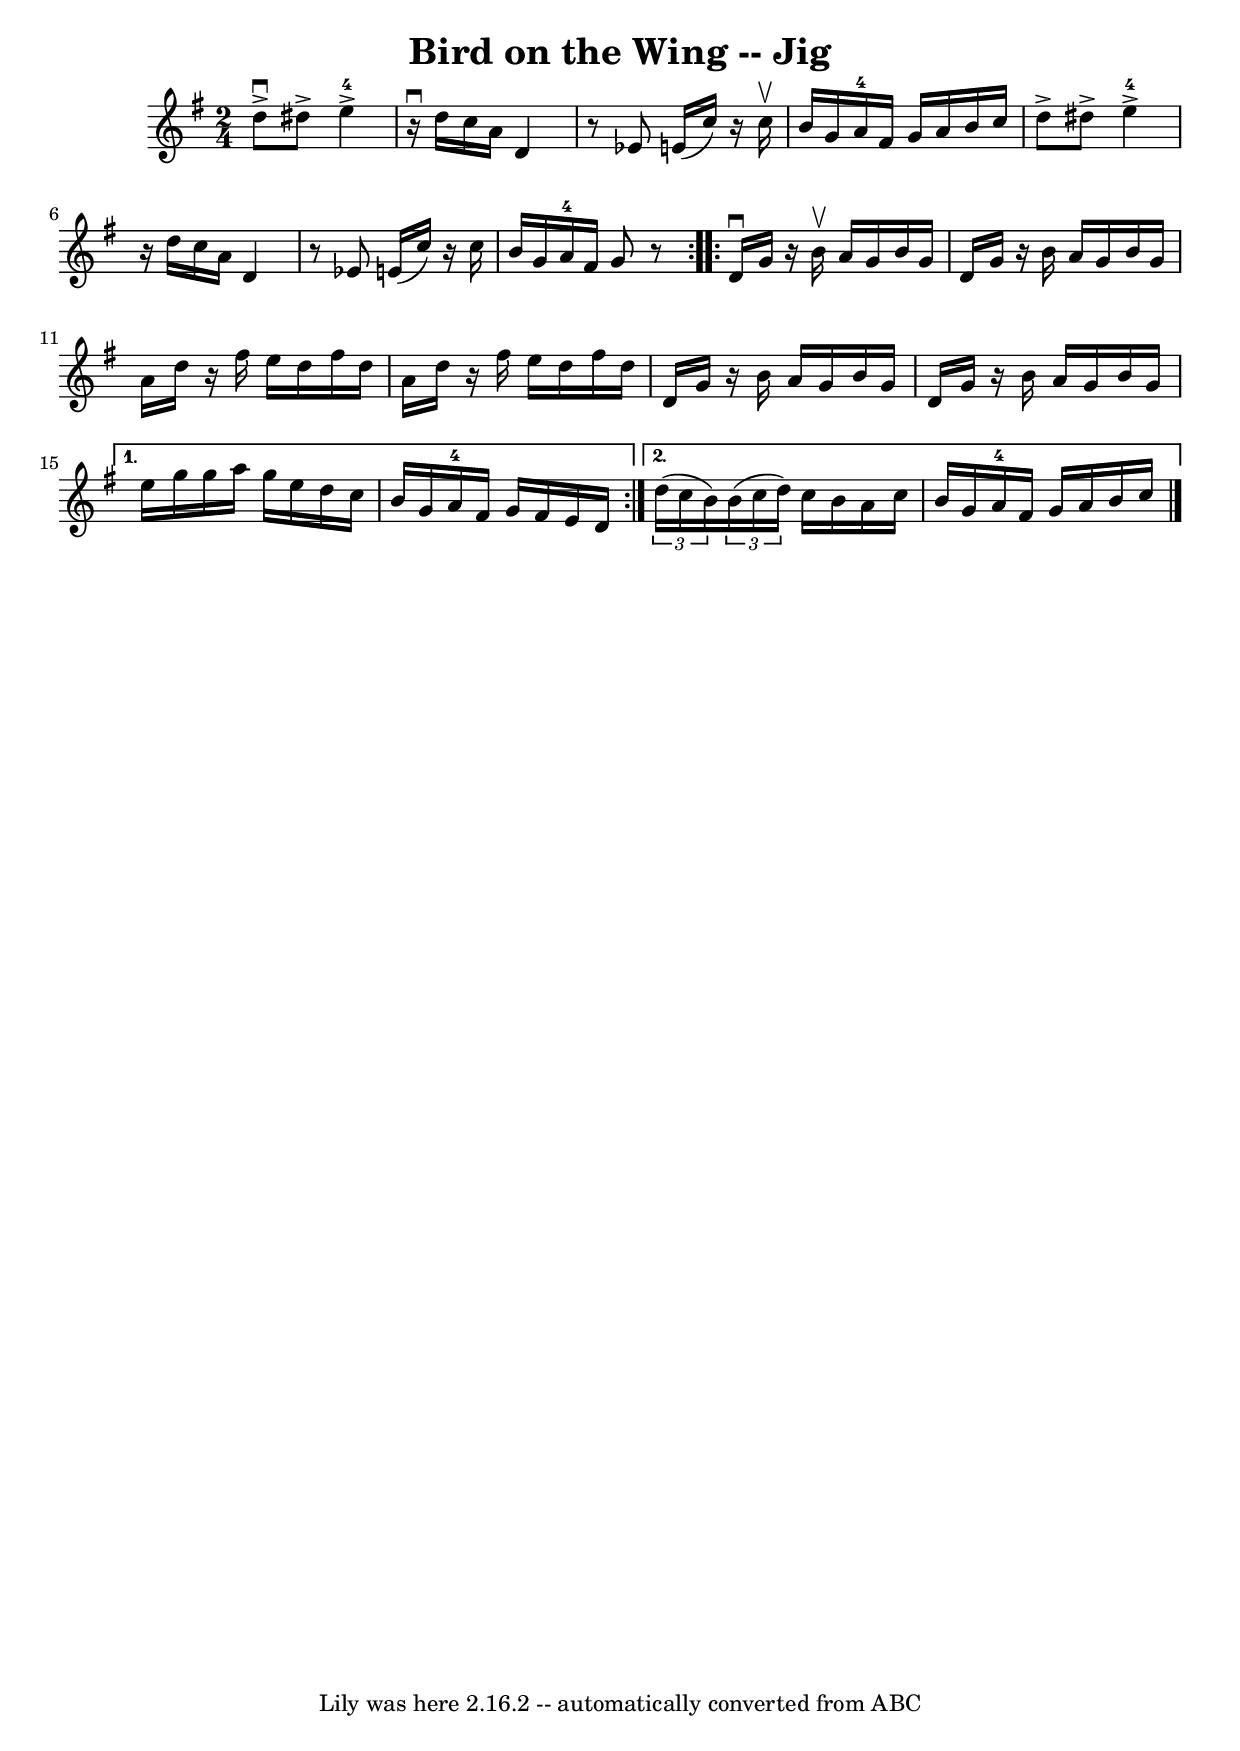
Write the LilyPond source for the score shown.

\version "2.16.2"
\include "Mammoth.ily"
\header {
	%% book = "Ryan's Mammoth Collection"
	crossRefNumber = "1"
	footnotes = "\\\\117 661"
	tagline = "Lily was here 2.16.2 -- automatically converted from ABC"
	title = "Bird on the Wing -- Jig"
}
voicedefault =  {


\repeat volta 2 {
\time 2/4 
\key g \major d''8^\downbow^\accent dis''8^\accent e''4 
-4^\accent   |
     r16^\downbow d''16 c''16 a'16 d'4    
|
   r8 ees'8 e'!16 (c''16)   r16 c''16^\upbow   |
     
b'16 g'16 a'16-4 fis'16 g'16 a'16 b'16 c''16    |
 
 d''8^\accent dis''8^\accent e''4-4^\accent   |
   r16 
d''16 c''16 a'16 d'4    |
   r8 ees'8 e'!16 (c''16)   
r16 c''16    |
 b'16 g'16 a'16-4 fis'16 g'8    r8   }   
  \repeat volta 2 { d'16^\downbow g'16    r16 b'16^\upbow a'16 g'16  
 b'16 g'16    |
 d'16 g'16    r16 b'16 a'16 g'16 b'16   
 g'16    |
 a'16 d''16    r16 fis''16 e''16 d''16 fis''16   
 d''16    |
 a'16 d''16    r16 fis''16 e''16 d''16 fis''16  
 d''16    |
 d'16 g'16    r16 b'16 a'16 g'16 b'16    
g'16    |
 d'16 g'16    r16 b'16 a'16 g'16 b'16 g'16    
} \alternative{{ e''16 g''16 g''16 a''16 g''16 e''16 d''16  
 c''16    |
 b'16 g'16 a'16-4 fis'16 g'16 fis'16    
e'16 d'16    } {   \times 2/3 { d''16 (c''16 b'16) }   
\times 2/3 { b'16 (c''16 d''16) } c''16 b'16 a'16 c''16   
 |
 b'16 g'16 a'16-4 fis'16 g'16 a'16 b'16    
c''16      \bar "|."   }}
}

\score{
    <<

	\context Staff="default"
	{
	    \voicedefault 
	}

    >>
	\layout {
	}
	\midi {}
}
